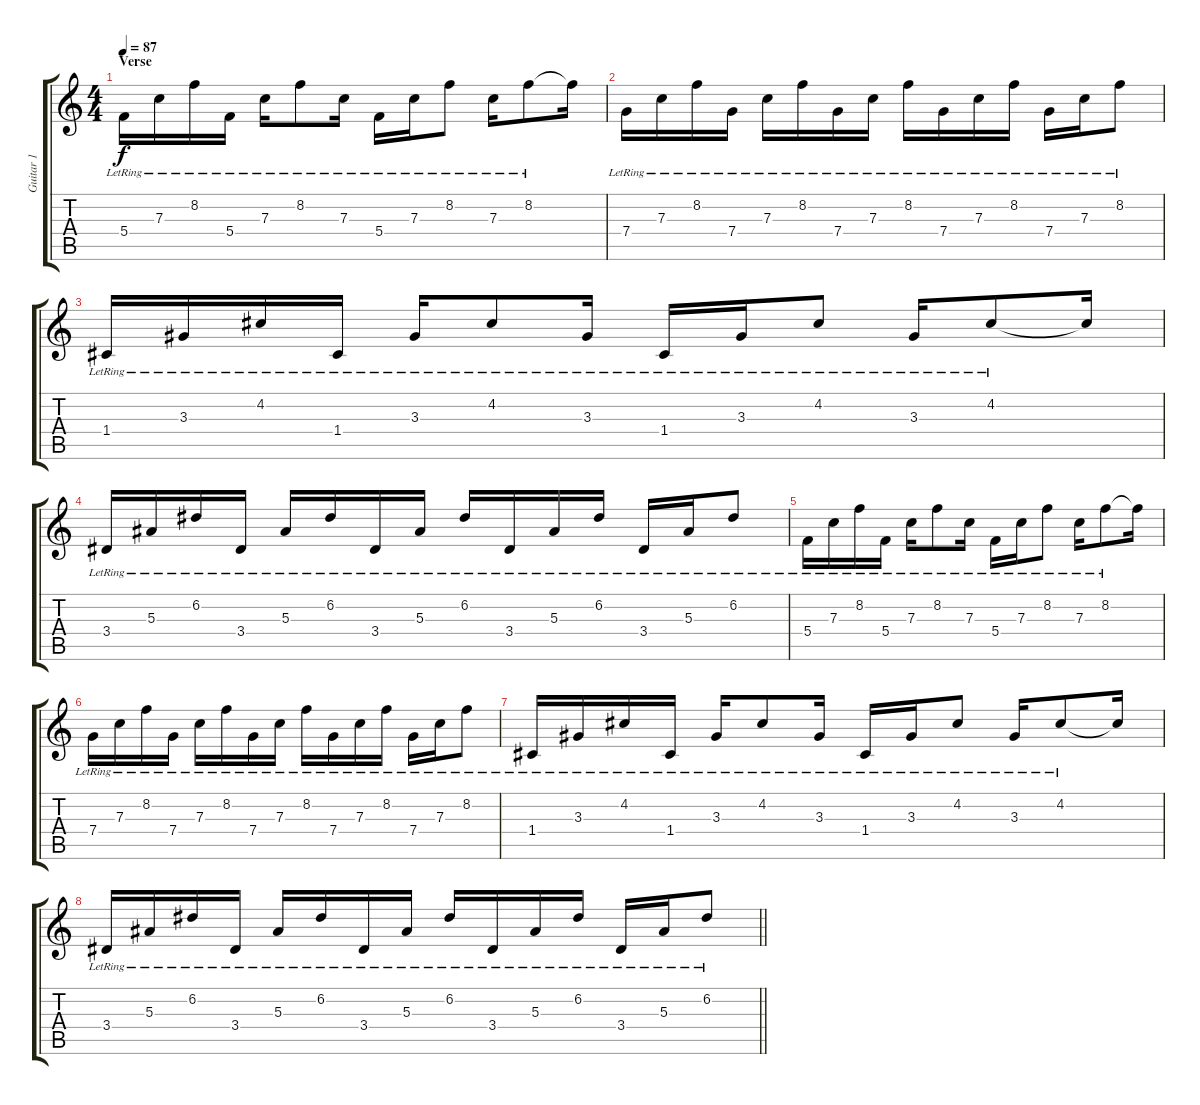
\track ("Guitar 1" "Guitar 1") {instrument overdrivenguitar}
\staff {score tabs}
\tuning (D4 A3 F3 C3 G2 C2) {hide}
\ts (4 4)
\section ("" "Verse")
\tempo 87
\clef g2
\ks c
5.4{lr}.16{dy f volume 8 instrument electricguitarjazz} 7.3{lr}.16 8.2{lr}.16 5.4{lr}.16 7.3{lr}.16 8.2{lr}.8 7.3{lr}.16 5.4{lr}.16 7.3{lr}.16 8.2{lr}.8 7.3{lr}.16 8.2{lr}.8 8.2{t}.16 |
7.4{lr}.16 7.3{lr}.16 8.2{lr}.16 7.4{lr}.16 7.3{lr}.16 8.2{lr}.16 7.4{lr}.16 7.3{lr}.16 8.2{lr}.16 7.4{lr}.16 7.3{lr}.16 8.2{lr}.16 7.4{lr}.16 7.3{lr}.16 8.2{lr}.8 |
1.4{lr}.16{volume 8 instrument electricguitarjazz} 3.3{lr}.16 4.2{lr}.16 1.4{lr}.16 3.3{lr}.16 4.2{lr}.8 3.3{lr}.16 1.4{lr}.16 3.3{lr}.16 4.2{lr}.8 3.3{lr}.16 4.2{lr}.8 4.2{t}.16 |
3.4{lr}.16 5.3{lr}.16 6.2{lr}.16 3.4{lr}.16 5.3{lr}.16 6.2{lr}.16 3.4{lr}.16 5.3{lr}.16 6.2{lr}.16 3.4{lr}.16 5.3{lr}.16 6.2{lr}.16 3.4{lr}.16 5.3{lr}.16 6.2{lr}.8 |
5.4{lr}.16{volume 8 instrument electricguitarjazz} 7.3{lr}.16 8.2{lr}.16 5.4{lr}.16 7.3{lr}.16 8.2{lr}.8 7.3{lr}.16 5.4{lr}.16 7.3{lr}.16 8.2{lr}.8 7.3{lr}.16 8.2{lr}.8 8.2{t}.16 |
7.4{lr}.16 7.3{lr}.16 8.2{lr}.16 7.4{lr}.16 7.3{lr}.16 8.2{lr}.16 7.4{lr}.16 7.3{lr}.16 8.2{lr}.16 7.4{lr}.16 7.3{lr}.16 8.2{lr}.16 7.4{lr}.16 7.3{lr}.16 8.2{lr}.8 |
1.4{lr}.16{volume 8 instrument electricguitarjazz} 3.3{lr}.16 4.2{lr}.16 1.4{lr}.16 3.3{lr}.16 4.2{lr}.8 3.3{lr}.16 1.4{lr}.16 3.3{lr}.16 4.2{lr}.8 3.3{lr}.16 4.2{lr}.8 4.2{t}.16 |
\barLineRight lightlight
3.4{lr}.16 5.3{lr}.16 6.2{lr}.16 3.4{lr}.16 5.3{lr}.16 6.2{lr}.16 3.4{lr}.16 5.3{lr}.16 6.2{lr}.16 3.4{lr}.16 5.3{lr}.16 6.2{lr}.16 3.4{lr}.16 5.3{lr}.16 6.2{lr}.8
